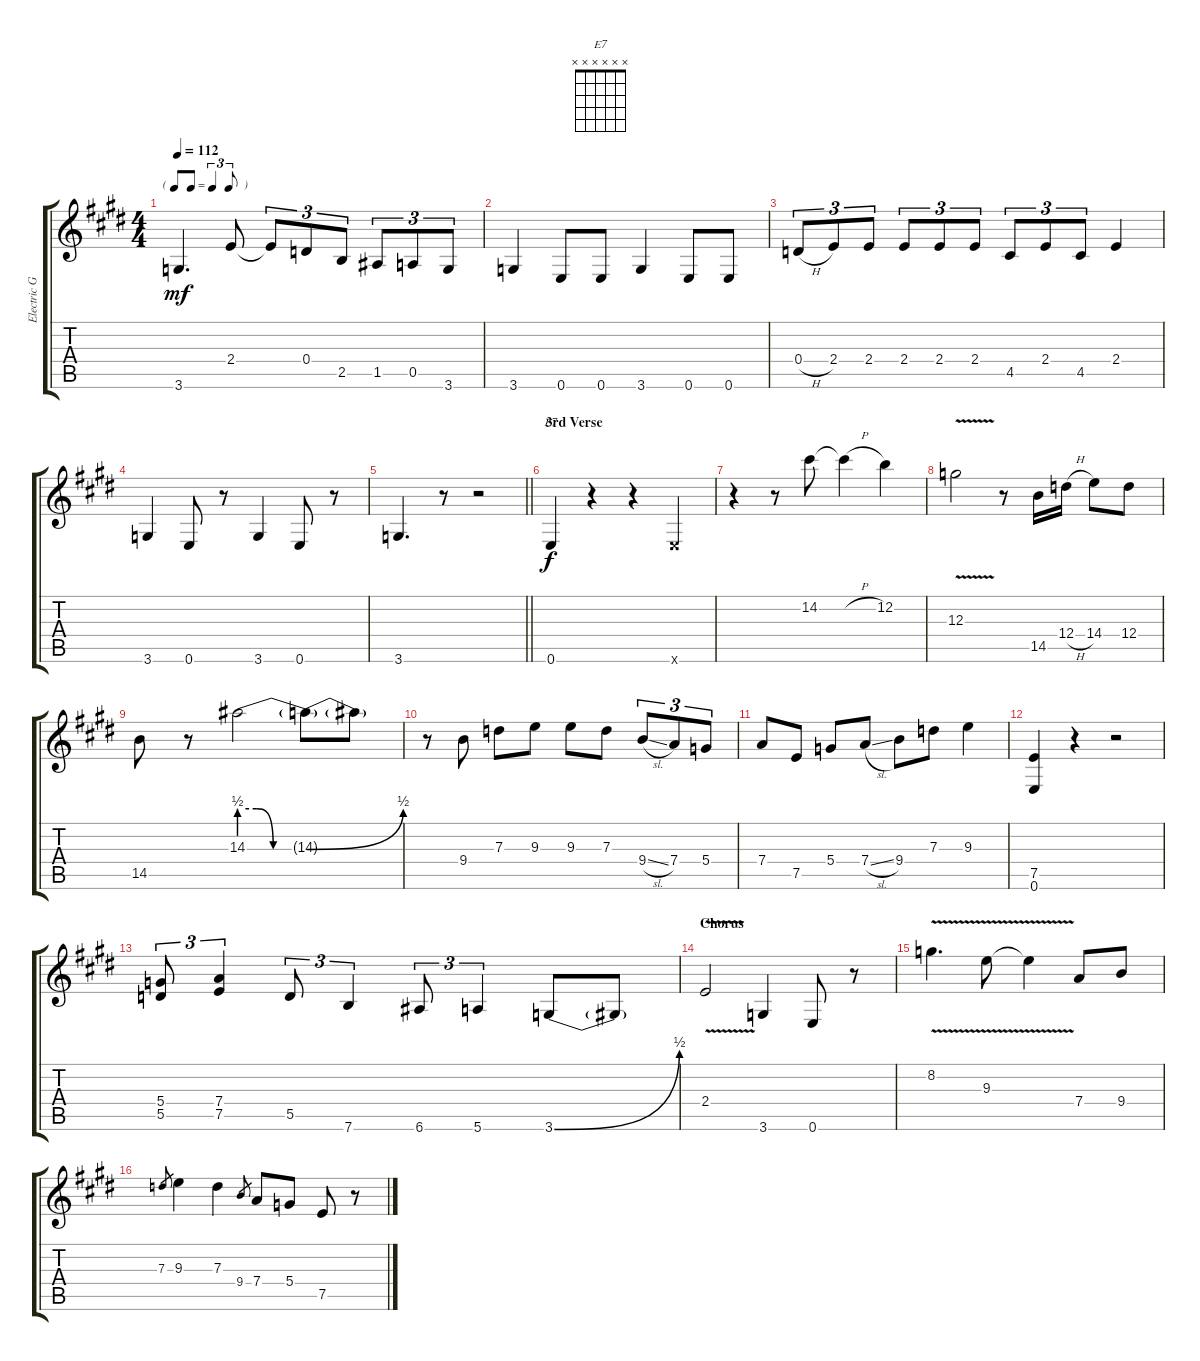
\track ("Electric Guitar" "Electric G") {instrument overdrivenguitar}
\staff {score tabs}
\tuning (E4 B3 G3 D3 A2 E2) {hide}
\chord ("E7" x x x x x x)
\ts (4 4)
\tf triplet8th
\tempo 112
\clef g2
\ks e
3.6.4{d dy mf} 2.4.8 2.4{t}.8{tu (3 2)} 0.4.8{tu (3 2)} 2.5.8{tu (3 2)} 1.5.8{tu (3 2)} 0.5.8{tu (3 2)} 3.6.8{tu (3 2)} |
3.6.4 0.6.8 0.6.8 3.6.4 0.6.8 0.6.8 |
0.4{h}.8{tu (3 2)} 2.4.8{tu (3 2)} 2.4.8{tu (3 2)} 2.4.8{tu (3 2)} 2.4.8{tu (3 2)} 2.4.8{tu (3 2)} 4.5.8{tu (3 2)} 2.4.8{tu (3 2)} 4.5.8{tu (3 2)} 2.4.4 |
3.6.4 0.6.8 r.8 3.6.4 0.6.8 r.8 |
\barLineRight lightlight
3.6.4{d} r.8 r.2 |
\section ("" "3rd Verse")
0.6.4{ch "E7" dy f} r.4 r.4 0.6{x}.4 |
r.4 r.8 14.2.8 14.2{h t}.4 12.2.4 |
12.3{v}.2 r.8 14.5.16 12.4{h}.16 14.4.8 12.4.8 |
14.5.8 r.8 14.3{be (custom 0 2 15 2 30 0 60 0)}.2 14.3{be (bend 0 0 60 2) t}.8 14.3{t}.8 |
r.8 9.4.8 7.3.8 9.3.8 9.3.8 7.3.8 9.4{sl}.8{tu (3 2)} 7.4.8{tu (3 2)} 5.4.8{tu (3 2)} |
7.4.8 7.5.8 5.4.8 7.4{sl}.8 9.4.8 7.3.8 9.3.4 |
(7.5 0.6).4 r.4 r.2 |
(5.4 5.5).8{tu (3 2)} (7.4 7.5).4{tu (3 2)} 5.5.8{tu (3 2)} 7.6.4{tu (3 2)} 6.6.8{tu (3 2)} 5.6.4{tu (3 2)} 3.6{be (bend 0 0 60 2)}.8 3.6{t}.8 |
\section ("" "Chorus")
2.4{v}.2 3.6.4 0.6.8 r.8 |
8.2{v}.4{d} 9.3{v}.8 9.3{v t}.4 7.4.8 9.4.8 |
7.3.8{gr} 9.3.4 7.3.4 9.4.8{gr} 7.4.8 5.4.8 7.5.8 r.8
